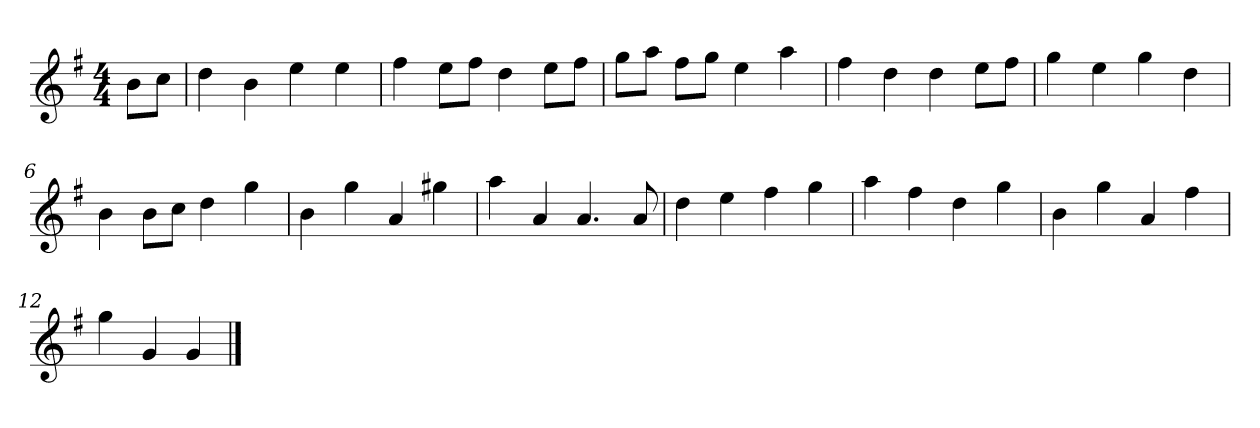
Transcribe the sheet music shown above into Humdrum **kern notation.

**kern
*part1
*staff1
*k[f#]
*M4/4
*MM120
=
8bL
8ccJ
=1
4dd
4b
4ee
4ee
=2
4ff#
8eeL
8ff#J
4dd
8eeL
8ff#J
=3
8ggL
8aaJ
8ff#L
8ggJ
4ee
4aa
=4
4ff#
4dd
4dd
8eeL
8ff#J
=5
4gg
4ee
4gg
4dd
=6
4b
8bL
8ccJ
4dd
4gg
=7
4b
4gg
4a
4gg#X
=8
4aa
4a
4.a
8a
=9
4dd
4ee
4ff#
4gg
=10
4aa
4ff#
4dd
4gg
=11
4b
4gg
4a
4ff#
=12
4gg
4g
4g
==
*-
